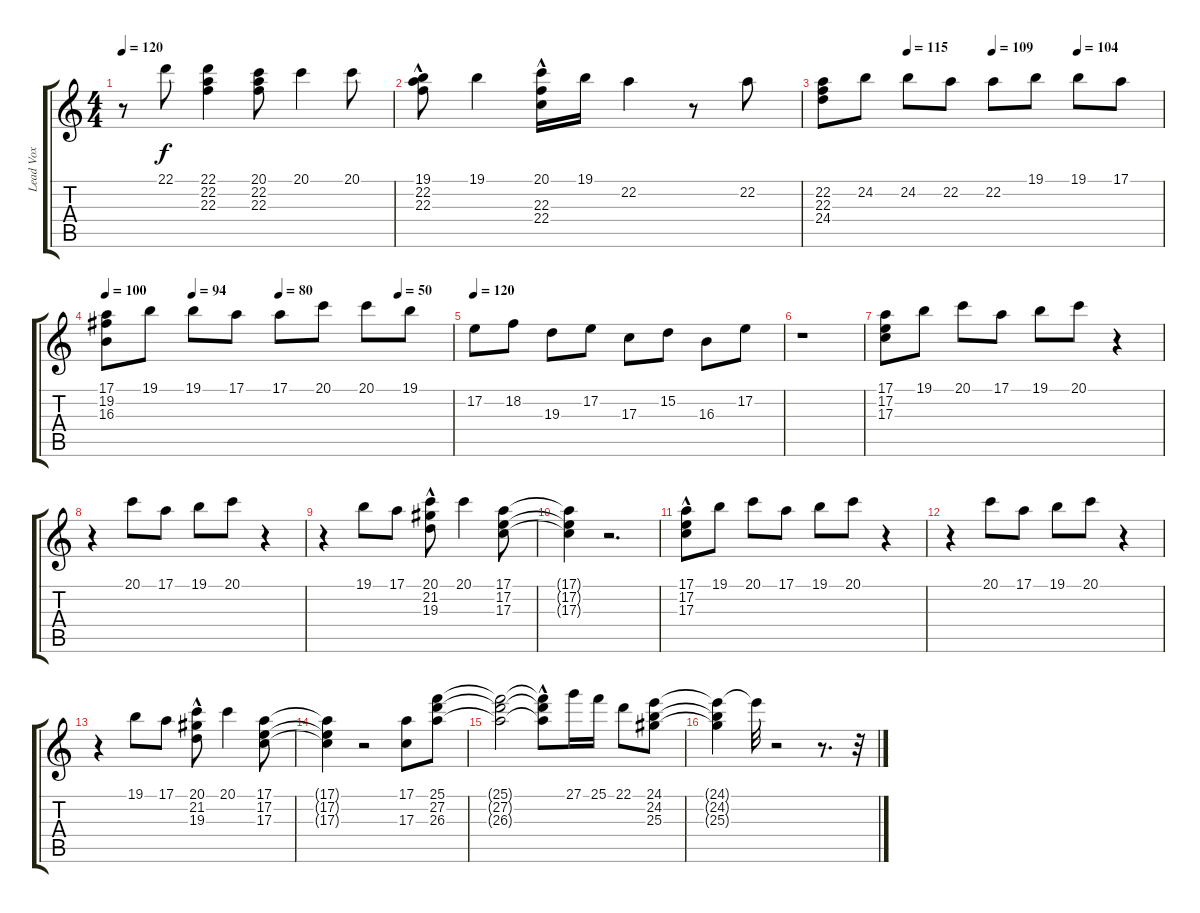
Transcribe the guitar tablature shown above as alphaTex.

\track ("Lead Vox" "Lead Vox") {instrument rockorgan}
\staff {score tabs}
\tuning (E4 B3 G3 D3 A2 E2) {hide}
\ts (4 4)
\tempo 120
\clef g2
\ks c
r.8{dy f} 22.1.8 (22.1 22.2 22.3).4 (20.1 22.2 22.3).8 20.1.4 20.1.8 |
(19.1 22.2{hac} 22.3{hac}).8 19.1.4 (20.1 22.3{hac} 22.4{hac}).16 19.1.16 22.2.4 r.8 22.2.8 |
\tempo (115 0.25)
\tempo (109 0.5)
\tempo (104 0.75)
(22.2 22.3 24.4).8 24.2.8 24.2.8 22.2.8 22.2.8 19.1.8 19.1.8 17.1.8 |
\tempo 100
\tempo (94 0.25)
\tempo (80 0.5)
\tempo (50 0.84375)
(17.1 19.2 16.3).8 19.1.8 19.1.8 17.1.8 17.1.8 20.1.8 20.1.8 19.1.8 |
\tempo 120
17.2.8{balance 8} 18.2.8 19.3.8 17.2.8 17.3.8 15.2.8 16.3.8 17.2.8 |
r.1 |
(17.1 17.2 17.3).8{balance 5} 19.1.8 20.1.8 17.1.8 19.1.8 20.1.8 r.4 |
r.4 20.1.8 17.1.8 19.1.8 20.1.8 r.4 |
r.4 19.1.8 17.1.8 (20.1 21.2{hac} 19.3{hac}).8 20.1.4 (17.1 17.2 17.3).8 |
(17.1{t} 17.2{t} 17.3{t}).4 r.2{d} |
(17.1 17.2{hac} 17.3{hac}).8 19.1.8 20.1.8 17.1.8 19.1.8 20.1.8 r.4 |
r.4 20.1.8 17.1.8 19.1.8 20.1.8 r.4 |
r.4 19.1.8 17.1.8 (20.1 21.2{hac} 19.3{hac}).8 20.1.4 (17.1 17.2 17.3).8 |
(17.1{t} 17.2{t} 17.3{t}).4 r.2 (17.1 17.3).8 (25.1 27.2 26.3).8 |
(25.1{t} 27.2{t} 26.3{t}).2 (25.1{t} 27.2{t} 26.3{hac t}).8 27.1.16 25.1.16 22.1.8 (24.1 24.2 25.3).8 |
(24.1{t} 24.2{t} 25.3{t}).4 24.1{t}.32 r.2 r.8{d} r.32
